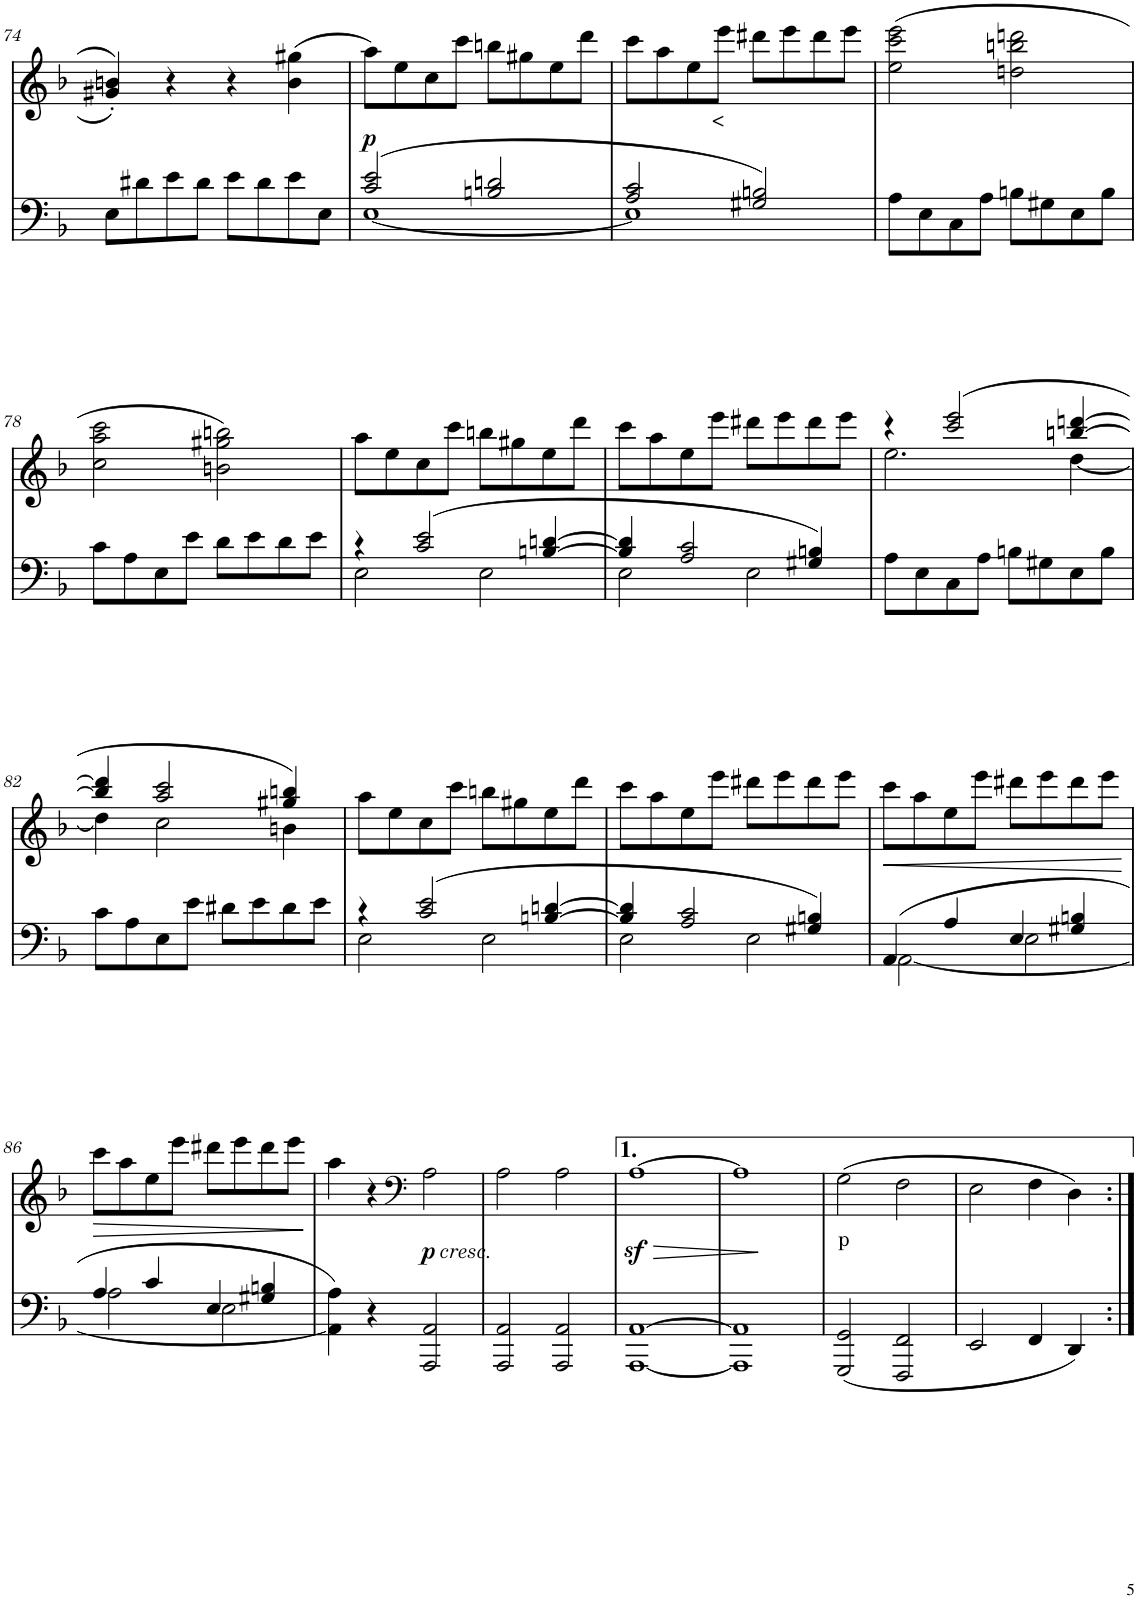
**kern	**kern	**text	**dynam
*part2	*part1	*part1	*part1
*staff2	*staff1	*staff1	*staff1
*I"piano	*I"piano	*	*
*I'Pno	*I'Pno	*	*
!!LO:PB:g=z
*clefF4	*clefG2	*	*
*k[b-]	*k[b-]	*	*
*d:	*d:	*	*
*M4/4	*M4/4	*	*
=74	=74	=74	=74
8E\L	4g#X/'< 4bn/'<	.	.
8d#X\	.	.	.
8e\	4r	.	.
8d#\J	.	.	.
8e\L	4r	.	.
8d#\	.	.	.
8e\	(4b\ 4gg#X\	.	.
8E\J	.	.	.
=75	=75	=75	=75
*^	*	*	*
!	!	!	!	!LO:DY:b
(2c/ 2e/	[1E	8aa\L)	.	p
.	.	8ee\	.	.
.	.	8cc\	.	.
.	.	8ccc\J	.	.
2Bn/ 2dn/	.	8bbn\L	.	.
.	.	8gg#X\	.	.
.	.	8ee\	.	.
.	.	8ddd\J	.	.
=76	=76	=76	=76	=76
2A/ 2c/	1E]	8ccc\L	.	.
.	.	8aa\	.	.
.	.	8ee\	.	.
!	!	!	!LO:LY:b	!
.	.	8eee\J	<	.
2G#X/ 2Bn/)	.	8ddd#X\L	.	.
.	.	8eee\	.	.
.	.	8ddd#\	.	.
.	.	8eee\J	.	.
*v	*v	*	*	*
=77	=77	=77	=77
8A\L	(2ee\ 2ccc\ 2eee\	.	.
8E\	.	.	.
8C\	.	.	.
8A\J	.	.	.
8Bn\L	2ddn\ 2bbn\ 2dddn\	.	.
8G#X\	.	.	.
8E\	.	.	.
8B\J	.	.	.
!!LO:LB:g=z
=78	=78	=78	=78
8c\L	2cc\ 2aa\ 2ccc\	.	.
8A\	.	.	.
8E\	.	.	.
8e\J	.	.	.
8d\L	2bn\ 2gg#X\ 2bbn\)	.	.
8e\	.	.	.
8d\	.	.	.
8e\J	.	.	.
=79	=79	=79	=79
*^	*	*	*
4r	2E\	8aa\L	.	.
.	.	8ee\	.	.
(2c/ 2e/	.	8cc\	.	.
.	.	8ccc\J	.	.
.	2E\	8bbn\L	.	.
.	.	8gg#X\	.	.
[4Bn/ [4dn/	.	8ee\	.	.
.	.	8ddd\J	.	.
=80	=80	=80	=80	=80
4B/] 4d/]	2E\	8ccc\L	.	.
.	.	8aa\	.	.
2A/ 2c/	.	8ee\	.	.
.	.	8eee\J	.	.
.	2E\	8ddd#X\L	.	.
.	.	8eee\	.	.
4G#X/ 4Bn/)	.	8ddd#\	.	.
.	.	8eee\J	.	.
*v	*v	*	*	*
=81	=81	=81	=81
*	*^	*	*
8A\L	4r	2.ee\	.	.
8E\	.	.	.	.
8C\	(2ccc/ 2eee/	.	.	.
8A\J	.	.	.	.
8Bn\L	.	.	.	.
8G#X\	.	.	.	.
8E\	[4bbn/ [4dddn/	[4dd\	.	.
8B\J	.	.	.	.
!!LO:LB:g=z	!!
=82	=82	=82	=82	=82
8c\L	4bb/] 4ddd/]	4dd\]	.	.
8A\	.	.	.	.
8E\	2aa/ 2ccc/	2cc\	.	.
8e\J	.	.	.	.
8d#X\L	.	.	.	.
8e\	.	.	.	.
8d#\	4gg#X/ 4bbn/)	4bn\	.	.
8e\J	.	.	.	.
*	*v	*v	*	*
=83	=83	=83	=83
*^	*	*	*
4r	2E\	8aa\L	.	.
.	.	8ee\	.	.
(2c/ 2e/	.	8cc\	.	.
.	.	8ccc\J	.	.
.	2E\	8bbn\L	.	.
.	.	8gg#X\	.	.
[4Bn/ [4dn/	.	8ee\	.	.
.	.	8ddd\J	.	.
=84	=84	=84	=84	=84
4B/] 4d/]	2E\	8ccc\L	.	.
.	.	8aa\	.	.
2A/ 2c/	.	8ee\	.	.
.	.	8eee\J	.	.
.	2E\	8ddd#X\L	.	.
.	.	8eee\	.	.
4G#X/ 4Bn/)	.	8ddd#\	.	.
.	.	8eee\J	.	.
=85	=85	=85	=85	=85
!	!	!	!LO:LY:b	!LO:HP:b
(4AA/	[2AA\	8ccc\L	<	<
.	.	8aa\	.	.
4A/	.	8ee\	.	.
.	.	8eee\J	.	.
4E/	2E\	8ddd#X\L	.	.
.	.	8eee\	.	.
4G#X/ 4Bn/	.	8ddd#\	.	.
.	.	8eee\J	.	.
*v	*v	*	*	*
.	.	.	[
!!LO:LB:g=z
=86	=86	=86	=86
*^	*	*	*
!	!	!	!LO:LY:b	!LO:HP:b
4A/	2A\	8ccc\L	>	>
.	.	8aa\	.	.
4c/	.	8ee\	.	.
.	.	8eee\J	.	.
4E/	2E\	8ddd#X\L	.	.
.	.	8eee\	.	.
4G#X/ 4Bn/	.	8ddd#\	.	.
.	.	8eee\J	.	.
*v	*v	*	*	*
.	.	.	]
=87	=87	=87	=87
4AA\] 4A\)	4aa\	.	.
4r	4r	.	.
*	*clefF4	*	*
!	!LO:TX:b:i:t=cresc.	!	!
!	!	!LO:LY:b	!LO:DY:b
2AAA/ 2AA/	2A\	p	p
=88	=88	=88	=88
!	!	!LO:LY:b	!
2AAA/ 2AA/	2A\	<	.
2AAA/ 2AA/	2A\	.	.
=89	=89	=89	=89
!	!	!LO:LY:b	!LO:HP:b
[1AAA [1AA	[1Az<	>	>
=90	=90	=90	=90
1AAA] 1AA]	1A]	.	.
.	.	.	]
=91	=91	=91	=91
!	!	!LO:LY:b	!
(2GGG/ 2GG/	(2G\	p	.
2FFF/ 2FF/	2F\	.	.
=92	=92	=92	=92
2EE/	2E\	.	.
4FF/	4F\	.	.
4DD/)	4D\)	.	.
=:|!	=:|!	=:|!	=:|!
*-	*-	*-	*-
